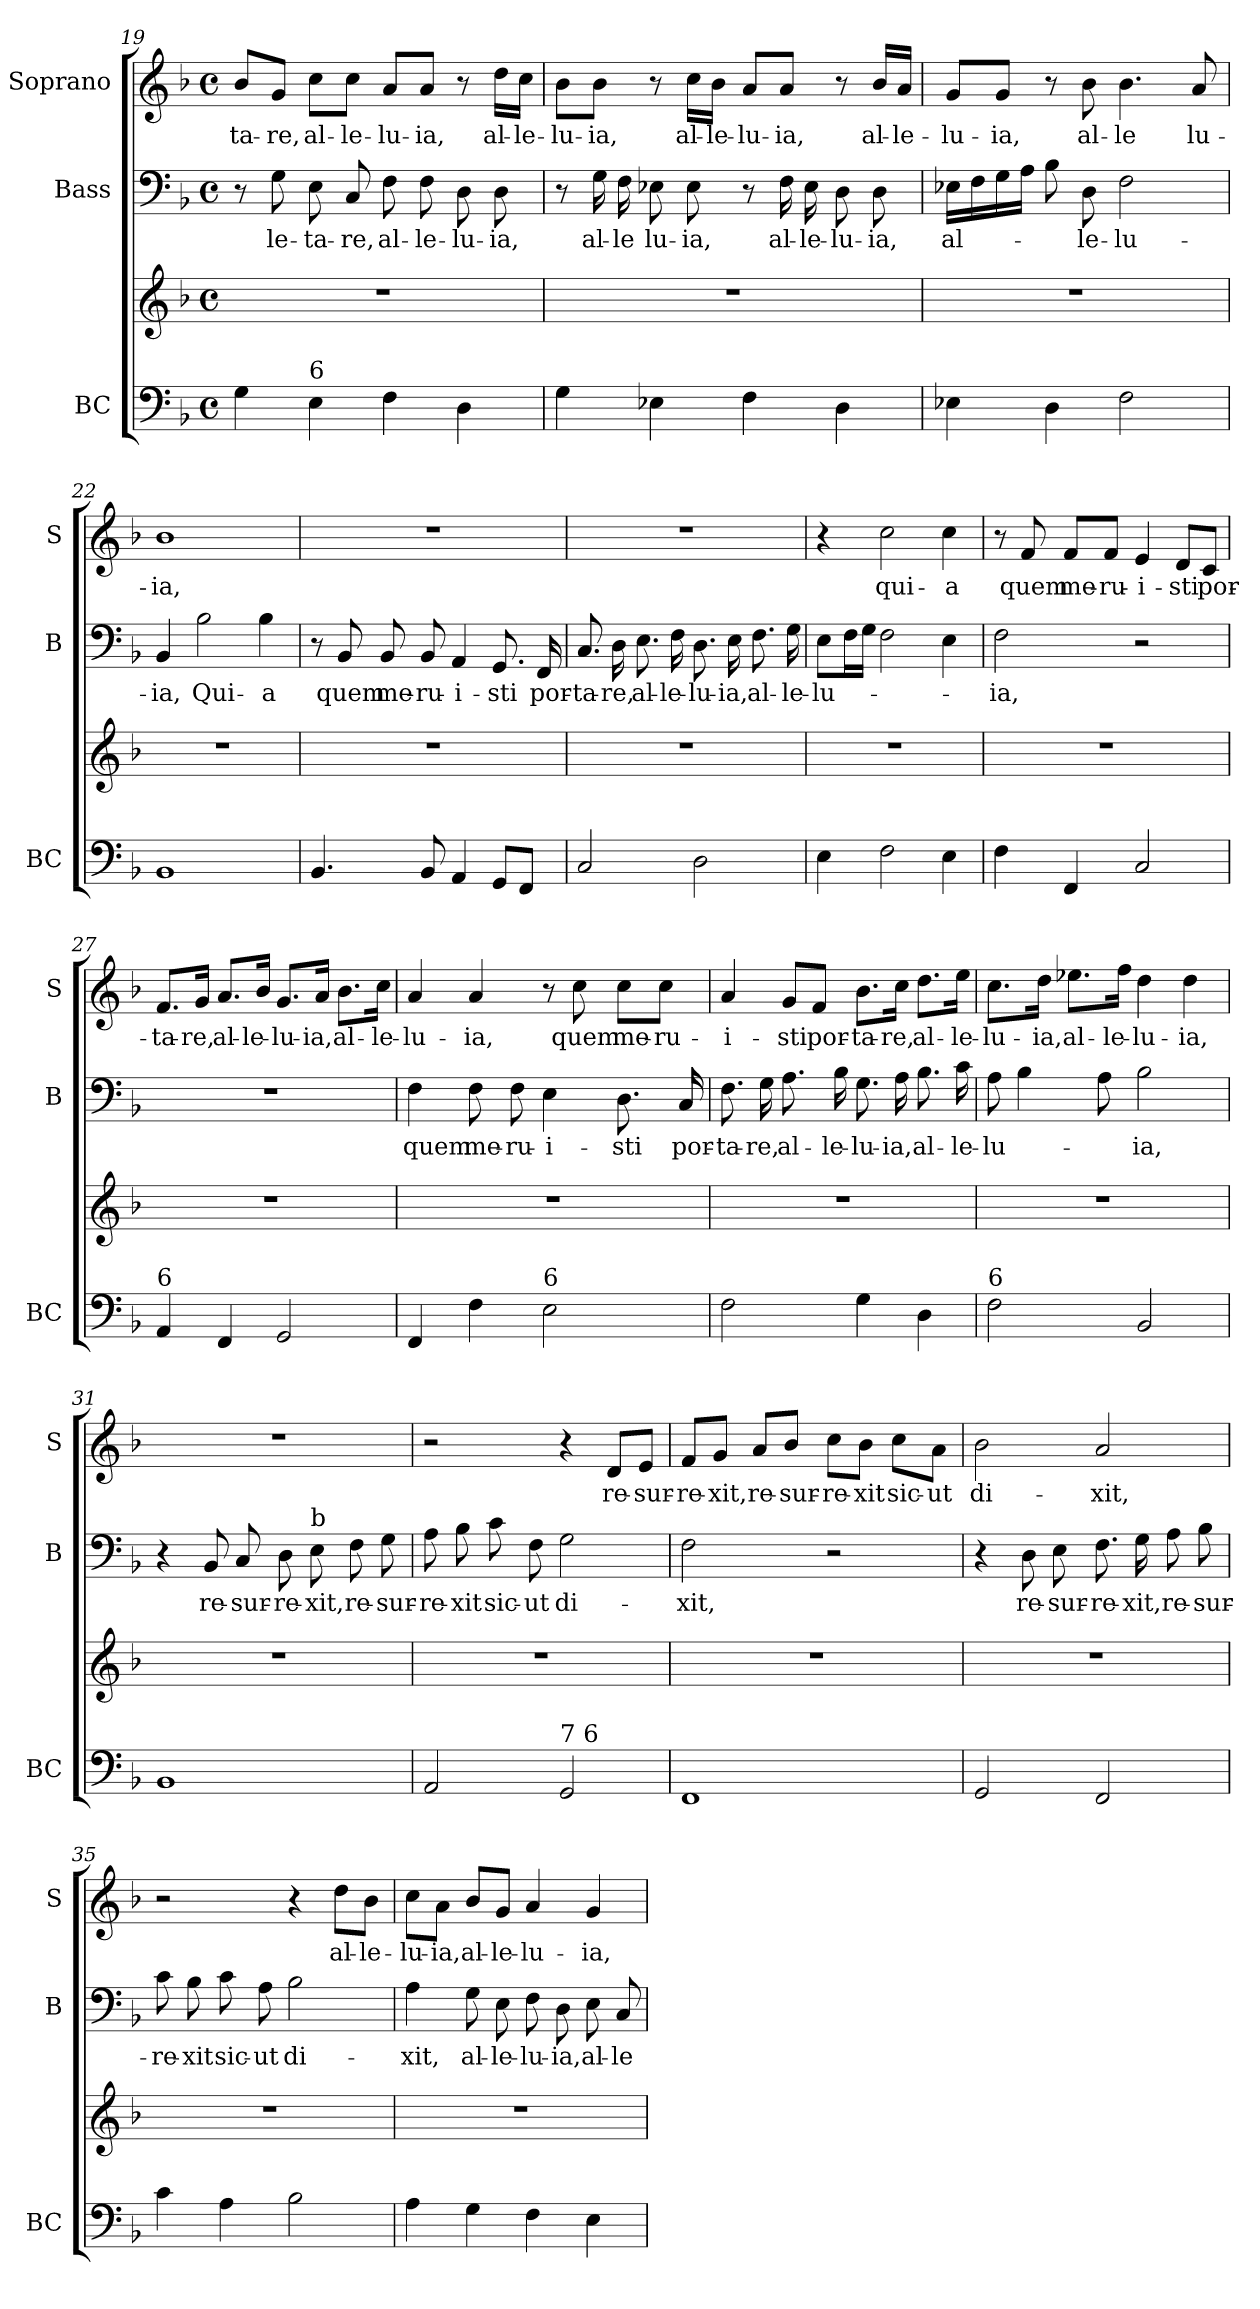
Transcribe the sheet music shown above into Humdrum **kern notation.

**kern	**kern	**kern	**text	**kern	**text
*part3	*part3	*part2	*part2	*part1	*part1
*staff4	*staff3	*staff2	*staff2	*staff1	*staff1
*I"BC	*	*I"Bass	*	*I"Soprano	*
*I'BC	*	*I'B	*	*I'S	*
*clefF4	*clefG2	*clefF4	*	*clefG2	*
*k[b-]	*k[b-]	*k[b-]	*	*k[b-]	*
*F:	*F:	*F:	*	*F:	*
*M4/4	*M4/4	*M4/4	*	*M4/4	*
*met(c)	*met(c)	*met(c)	*	*met(c)	*
=19	=19	=19	=19	=19	=19
!	!	!	!	!	!LO:LY:b
4G\	1r	8r	.	8b-/L	-ta-
!	!	!	!LO:LY:b	!	!LO:LY:b
.	.	8G\	le-	8g/J	-re,
!LO:TX:a:t=6	!	!	!	!	!
!	!	!	!LO:LY:b	!	!LO:LY:b
4E\	.	8E\	-ta-	8cc\L	al-
!	!	!	!LO:LY:b	!	!LO:LY:b
.	.	8C/	-re,	8cc\J	-le-
!	!	!	!LO:LY:b	!	!LO:LY:b
4F\	.	8F\	al-	8a/L	-lu-
!	!	!	!LO:LY:b	!	!LO:LY:b
.	.	8F\	-le-	8a/J	-ia,
!	!	!	!LO:LY:b	!	!
4D\	.	8D\	-lu-	8r	.
!	!	!	!LO:LY:b	!	!LO:LY:b
.	.	8D\	-ia,	16dd\LL	al-
!	!	!	!	!	!LO:LY:b
.	.	.	.	16cc\JJ	-le-
=20	=20	=20	=20	=20	=20
!	!	!	!	!	!LO:LY:b
4G\	1r	8r	.	8b-\L	-lu-
!	!	!	!LO:LY:b	!	!LO:LY:b
.	.	16G\	al-	8b-\J	-ia,
!	!	!	!LO:LY:b	!	!
.	.	16F\	-le	.	.
!	!	!	!LO:LY:b	!	!
4E-X\	.	8E-X\	lu-	8r	.
!	!	!	!LO:LY:b	!	!LO:LY:b
.	.	8E-\	-ia,	16cc\LL	al-
!	!	!	!	!	!LO:LY:b
.	.	.	.	16b-\JJ	-le-
!	!	!	!	!	!LO:LY:b
4F\	.	8r	.	8a/L	-lu-
!	!	!	!LO:LY:b	!	!LO:LY:b
.	.	16F\	al-	8a/J	-ia,
!	!	!	!LO:LY:b	!	!
.	.	16E-\	-le-	.	.
!	!	!	!LO:LY:b	!	!
4D\	.	8D\	-lu-	8r	.
!	!	!	!LO:LY:b	!	!LO:LY:b
.	.	8D\	-ia,	16b-/LL	al-
!	!	!	!	!	!LO:LY:b
.	.	.	.	16a/JJ	-le-
!!LO:LB:g=z
=21	=21	=21	=21	=21	=21
!	!	!	!LO:LY:b	!	!LO:LY:b
4E-X\	1r	16E-X\LL	al-	8g/L	-lu-
.	.	16F\	.	.	.
!	!	!	!	!	!LO:LY:b
.	.	16G\	.	8g/J	-ia,
.	.	16A\JJ	.	.	.
4D\	.	8B-\	.	8r	.
!	!	!	!LO:LY:b	!	!LO:LY:b
.	.	8D\	-le-	8b-\	al-
!	!	!	!LO:LY:b	!	!LO:LY:b
2F\	.	2F\	-lu-	4.b-\	-le
!	!	!	!	!	!LO:LY:b
.	.	.	.	8a/	lu-
=22	=22	=22	=22	=22	=22
!	!	!	!LO:LY:b	!	!LO:LY:b
1BB-	1r	4BB-/	-ia,	1b-	-ia,
!	!	!	!LO:LY:b	!	!
.	.	2B-\	Qui-	.	.
!	!	!	!LO:LY:b	!	!
.	.	4B-\	-a	.	.
=23	=23	=23	=23	=23	=23
4.BB-/	1r	8r	.	1r	.
!	!	!	!LO:LY:b	!	!
.	.	8BB-/	quem	.	.
!	!	!	!LO:LY:b	!	!
.	.	8BB-/	me-	.	.
!	!	!	!LO:LY:b	!	!
8BB-/	.	8BB-/	-ru-	.	.
!	!	!	!LO:LY:b	!	!
4AA/	.	4AA/	-i-	.	.
!	!	!	!LO:LY:b	!	!
8GG/L	.	8.GG/	-sti	.	.
8FF/J	.	.	.	.	.
!	!	!	!LO:LY:b	!	!
.	.	16FF/	por-	.	.
=24	=24	=24	=24	=24	=24
!	!	!	!LO:LY:b	!	!
2C/	1r	8.C/	-ta-	1r	.
!	!	!	!LO:LY:b	!	!
.	.	16D\	-re,	.	.
!	!	!	!LO:LY:b	!	!
.	.	8.E\	al-	.	.
!	!	!	!LO:LY:b	!	!
.	.	16F\	-le-	.	.
!	!	!	!LO:LY:b	!	!
2D\	.	8.D\	-lu-	.	.
!	!	!	!LO:LY:b	!	!
.	.	16E\	-ia,	.	.
!	!	!	!LO:LY:b	!	!
.	.	8.F\	al-	.	.
!	!	!	!LO:LY:b	!	!
.	.	16G\	-le-	.	.
!!LO:PB:g=z
=25	=25	=25	=25	=25	=25
!	!	!	!LO:LY:b	!	!
4E\	1r	8E\L	-lu-	4r	.
.	.	16F\L	.	.	.
.	.	16G\JJ	.	.	.
!	!	!	!	!	!LO:LY:b
2F\	.	2F\	.	2cc\	qui-
!	!	!	!	!	!LO:LY:b
4E\	.	4E\	.	4cc\	-a
=26	=26	=26	=26	=26	=26
!	!	!	!LO:LY:b	!	!
4F\	1r	2F\	-ia,	8r	.
!	!	!	!	!	!LO:LY:b
.	.	.	.	8f/	quem
!	!	!	!	!	!LO:LY:b
4FF/	.	.	.	8f/L	me-
!	!	!	!	!	!LO:LY:b
.	.	.	.	8f/J	-ru-
!	!	!	!	!	!LO:LY:b
2C/	.	2r	.	4e/	-i-
!	!	!	!	!	!LO:LY:b
.	.	.	.	8d/L	-sti
!	!	!	!	!	!LO:LY:b
.	.	.	.	8c/J	por-
=27	=27	=27	=27	=27	=27
!LO:TX:a:t=6	!	!	!	!	!
!	!	!	!	!	!LO:LY:b
4AA/	1r	1r	.	8.f/L	-ta-
!	!	!	!	!	!LO:LY:b
.	.	.	.	16g/Jk	-re,
!	!	!	!	!	!LO:LY:b
4FF/	.	.	.	8.a/L	al-
!	!	!	!	!	!LO:LY:b
.	.	.	.	16b-/Jk	-le-
!	!	!	!	!	!LO:LY:b
2GG/	.	.	.	8.g/L	-lu-
!	!	!	!	!	!LO:LY:b
.	.	.	.	16a/Jk	-ia,
!	!	!	!	!	!LO:LY:b
.	.	.	.	8.b-\L	al-
!	!	!	!	!	!LO:LY:b
.	.	.	.	16cc\Jk	-le-
=28	=28	=28	=28	=28	=28
!	!	!	!LO:LY:b	!	!LO:LY:b
4FF/	1r	4F\	quem	4a/	-lu-
!	!	!	!LO:LY:b	!	!LO:LY:b
4F\	.	8F\	me-	4a/	-ia,
!	!	!	!LO:LY:b	!	!
.	.	8F\	-ru-	.	.
!LO:TX:a:t=6	!	!	!	!	!
!	!	!	!LO:LY:b	!	!
2E\	.	4E\	-i-	8r	.
!	!	!	!	!	!LO:LY:b
.	.	.	.	8cc\	quem
!	!	!	!LO:LY:b	!	!LO:LY:b
.	.	8.D\	-sti	8cc\L	me-
!	!	!	!	!	!LO:LY:b
.	.	.	.	8cc\J	-ru-
!	!	!	!LO:LY:b	!	!
.	.	16C/	por-	.	.
!!LO:LB:g=z
=29	=29	=29	=29	=29	=29
!	!	!	!LO:LY:b	!	!LO:LY:b
2F\	1r	8.F\	-ta-	4a/	-i-
!	!	!	!LO:LY:b	!	!
.	.	16G\	-re,	.	.
!	!	!	!LO:LY:b	!	!LO:LY:b
.	.	8.A\	al-	8g/L	-sti
!	!	!	!	!	!LO:LY:b
.	.	.	.	8f/J	por-
!	!	!	!LO:LY:b	!	!
.	.	16B-\	-le-	.	.
!	!	!	!LO:LY:b	!	!LO:LY:b
4G\	.	8.G\	-lu-	8.b-\L	-ta-
!	!	!	!LO:LY:b	!	!LO:LY:b
.	.	16A\	-ia,	16cc\Jk	-re,
!	!	!	!LO:LY:b	!	!LO:LY:b
4D\	.	8.B-\	al-	8.dd\L	al-
!	!	!	!LO:LY:b	!	!LO:LY:b
.	.	16c\	-le-	16ee\Jk	-le-
=30	=30	=30	=30	=30	=30
!LO:TX:a:t=6	!	!	!	!	!
!	!	!	!LO:LY:b	!	!LO:LY:b
2F\	1r	8A\	-lu-	8.cc\L	-lu-
.	.	4B-\	.	.	.
!	!	!	!	!	!LO:LY:b
.	.	.	.	16dd\Jk	-ia,
!	!	!	!	!	!LO:LY:b
.	.	.	.	8.ee-X\L	al-
.	.	8A\	.	.	.
!	!	!	!	!	!LO:LY:b
.	.	.	.	16ff\Jk	-le-
!	!	!	!LO:LY:b	!	!LO:LY:b
2BB-/	.	2B-\	-ia,	4dd\	-lu-
!	!	!	!	!	!LO:LY:b
.	.	.	.	4dd\	-ia,
=31	=31	=31	=31	=31	=31
1BB-	1r	4r	.	1r	.
!	!	!	!LO:LY:b	!	!
.	.	8BB-/	re-	.	.
!	!	!	!LO:LY:b	!	!
.	.	8C/	-sur-	.	.
!	!	!	!LO:LY:b	!	!
.	.	8D\	-re-	.	.
!	!	!LO:TX:a:t=b	!	!	!
!	!	!	!LO:LY:b	!	!
.	.	8E\	-xit,	.	.
!	!	!	!LO:LY:b	!	!
.	.	8F\	re-	.	.
!	!	!	!LO:LY:b	!	!
.	.	8G\	-sur-	.	.
=32	=32	=32	=32	=32	=32
!	!	!	!LO:LY:b	!	!
2AA/	1r	8A\	-re-	2r	.
!	!	!	!LO:LY:b	!	!
.	.	8B-\	-xit	.	.
!	!	!	!LO:LY:b	!	!
.	.	8c\	sic-	.	.
!	!	!	!LO:LY:b	!	!
.	.	8F\	-ut	.	.
!LO:TX:a:t=7 6	!	!	!	!	!
!	!	!	!LO:LY:b	!	!
2GG/	.	2G\	di-	4r	.
!	!	!	!	!	!LO:LY:b
.	.	.	.	8d/L	re-
!	!	!	!	!	!LO:LY:b
.	.	.	.	8e/J	-sur-
!!LO:LB:g=z
=33	=33	=33	=33	=33	=33
!	!	!	!LO:LY:b	!	!LO:LY:b
1FF	1r	2F\	-xit,	8f/L	-re-
!	!	!	!	!	!LO:LY:b
.	.	.	.	8g/J	-xit,
!	!	!	!	!	!LO:LY:b
.	.	.	.	8a/L	re-
!	!	!	!	!	!LO:LY:b
.	.	.	.	8b-/J	-sur-
!	!	!	!	!	!LO:LY:b
.	.	2r	.	8cc\L	-re-
!	!	!	!	!	!LO:LY:b
.	.	.	.	8b-\J	-xit
!	!	!	!	!	!LO:LY:b
.	.	.	.	8cc\L	sic-
!	!	!	!	!	!LO:LY:b
.	.	.	.	8a\J	-ut
=34	=34	=34	=34	=34	=34
!	!	!	!	!	!LO:LY:b
2GG/	1r	4r	.	2b-\	di-
!	!	!	!LO:LY:b	!	!
.	.	8D\	re-	.	.
!	!	!	!LO:LY:b	!	!
.	.	8E\	-sur-	.	.
!	!	!	!LO:LY:b	!	!LO:LY:b
2FF/	.	8.F\	-re-	2a/	-xit,
!	!	!	!LO:LY:b	!	!
.	.	16G\	-xit,	.	.
!	!	!	!LO:LY:b	!	!
.	.	8A\	re-	.	.
!	!	!	!LO:LY:b	!	!
.	.	8B-\	-sur-	.	.
=35	=35	=35	=35	=35	=35
!	!	!	!LO:LY:b	!	!
4c\	1r	8c\	-re-	2r	.
!	!	!	!LO:LY:b	!	!
.	.	8B-\	-xit	.	.
!	!	!	!LO:LY:b	!	!
4A\	.	8c\	sic-	.	.
!	!	!	!LO:LY:b	!	!
.	.	8A\	-ut	.	.
!	!	!	!LO:LY:b	!	!
2B-\	.	2B-\	di-	4r	.
!	!	!	!	!	!LO:LY:b
.	.	.	.	8dd\L	al-
!	!	!	!	!	!LO:LY:b
.	.	.	.	8b-\J	-le-
=36	=36	=36	=36	=36	=36
!	!	!	!LO:LY:b	!	!LO:LY:b
4A\	1r	4A\	-xit,	8cc\L	-lu-
!	!	!	!	!	!LO:LY:b
.	.	.	.	8a\J	-ia,
!	!	!	!LO:LY:b	!	!LO:LY:b
4G\	.	8G\	al-	8b-/L	al-
!	!	!	!LO:LY:b	!	!LO:LY:b
.	.	8E\	-le-	8g/J	-le-
!	!	!	!LO:LY:b	!	!LO:LY:b
4F\	.	8F\	-lu-	4a/	-lu-
!	!	!	!LO:LY:b	!	!
.	.	8D\	-ia,	.	.
!	!	!	!LO:LY:b	!	!LO:LY:b
4E\	.	8E\	al-	4g/	-ia,
!	!	!	!LO:LY:b	!	!
.	.	8C/	-le	.	.
=	=	=	=	=	=
*-	*-	*-	*-	*-	*-
